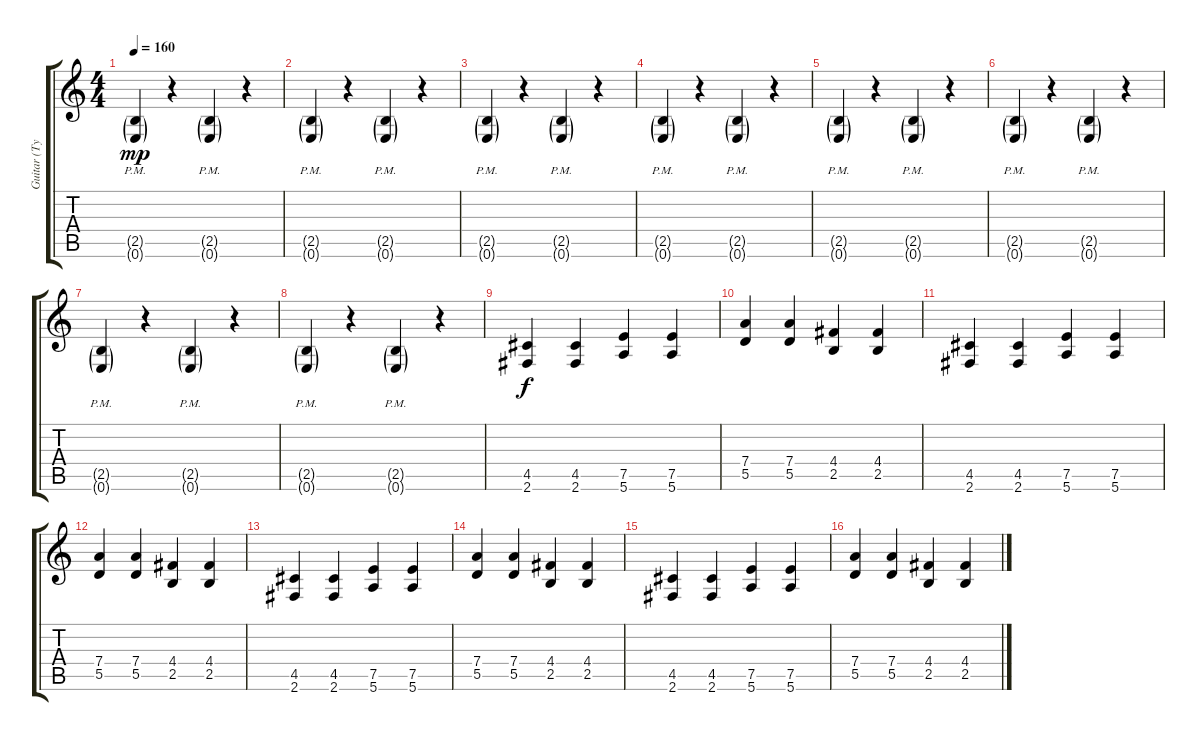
\track ("Guitar (Tyler)" "Guitar (Ty") {instrument overdrivenguitar}
\staff {score tabs}
\tuning (E4 B3 G3 D3 A2 E2) {hide}
\ts (4 4)
\tempo 160
\clef g2
\ks c
(2.5{g pm} 0.6{g}).4{dy mp} r.4 (2.5{g pm} 0.6{g}).4 r.4 |
(2.5{g pm} 0.6{g}).4 r.4 (2.5{g pm} 0.6{g}).4 r.4 |
(2.5{g pm} 0.6{g}).4 r.4 (2.5{g pm} 0.6{g}).4 r.4 |
(2.5{g pm} 0.6{g}).4 r.4 (2.5{g pm} 0.6{g}).4 r.4 |
(2.5{g pm} 0.6{g}).4 r.4 (2.5{g pm} 0.6{g}).4 r.4 |
(2.5{g pm} 0.6{g}).4 r.4 (2.5{g pm} 0.6{g}).4 r.4 |
(2.5{g pm} 0.6{g}).4 r.4 (2.5{g pm} 0.6{g}).4 r.4 |
(2.5{g pm} 0.6{g}).4 r.4 (2.5{g pm} 0.6{g}).4 r.4 |
(4.5 2.6).4{dy f} (4.5 2.6).4 (7.5 5.6).4 (7.5 5.6).4 |
(7.4 5.5).4 (7.4 5.5).4 (4.4 2.5).4 (4.4 2.5).4 |
(4.5 2.6).4 (4.5 2.6).4 (7.5 5.6).4 (7.5 5.6).4 |
(7.4 5.5).4 (7.4 5.5).4 (4.4 2.5).4 (4.4 2.5).4 |
(4.5 2.6).4 (4.5 2.6).4 (7.5 5.6).4 (7.5 5.6).4 |
(7.4 5.5).4 (7.4 5.5).4 (4.4 2.5).4 (4.4 2.5).4 |
(4.5 2.6).4 (4.5 2.6).4 (7.5 5.6).4 (7.5 5.6).4 |
(7.4 5.5).4 (7.4 5.5).4 (4.4 2.5).4 (4.4 2.5).4
